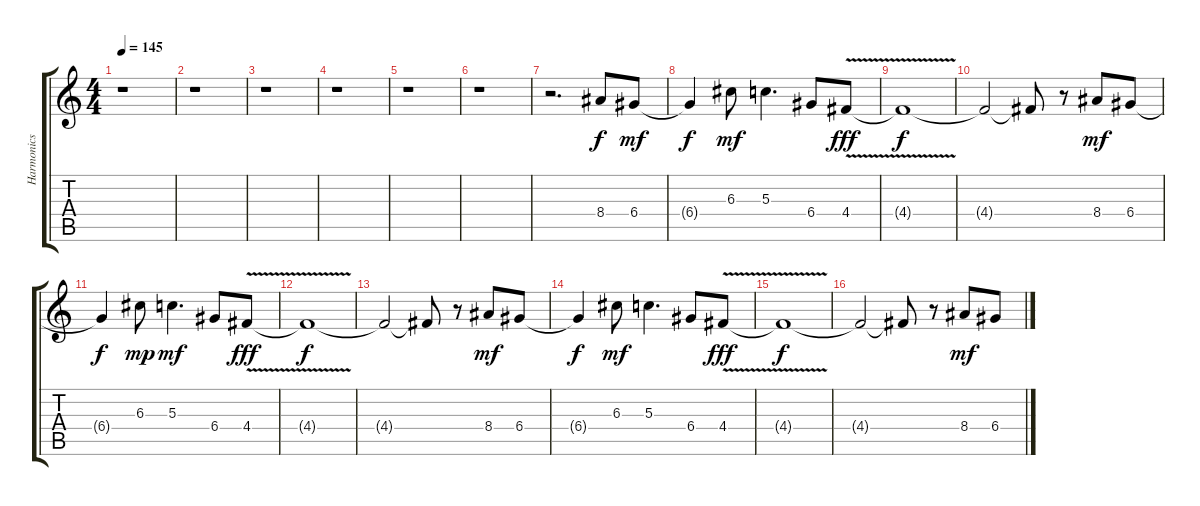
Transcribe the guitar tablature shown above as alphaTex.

\track ("Harmonics" "Harmonics") {instrument guitarharmonics}
\staff {score tabs}
\tuning (E4 B3 G3 D3 A2 E2) {hide}
\ts (4 4)
\tempo 145
\clef g2
\ks c
r.1{dy mf} |
r.1 |
r.1 |
r.1 |
r.1 |
r.1 |
r.2{d} 8.4.8{dy f} 6.4.8{dy mf} |
6.4{t}.4{dy f} 6.3.8{dy mf} 5.3.4{d} 6.4.8 4.4{v}.8{dy fff} |
4.4{t}.1{dy f} |
4.4{t}.2 4.4{t}.8 r.8 8.4.8{dy mf} 6.4.8 |
6.4{t}.4{dy f} 6.3.8{dy mp} 5.3.4{d dy mf} 6.4.8 4.4{v}.8{dy fff} |
4.4{t}.1{dy f} |
4.4{t}.2 4.4{t}.8 r.8 8.4.8{dy mf} 6.4.8 |
6.4{t}.4{dy f} 6.3.8{dy mf} 5.3.4{d} 6.4.8 4.4{v}.8{dy fff} |
4.4{t}.1{dy f} |
4.4{t}.2 4.4{t}.8 r.8 8.4.8{dy mf} 6.4.8
